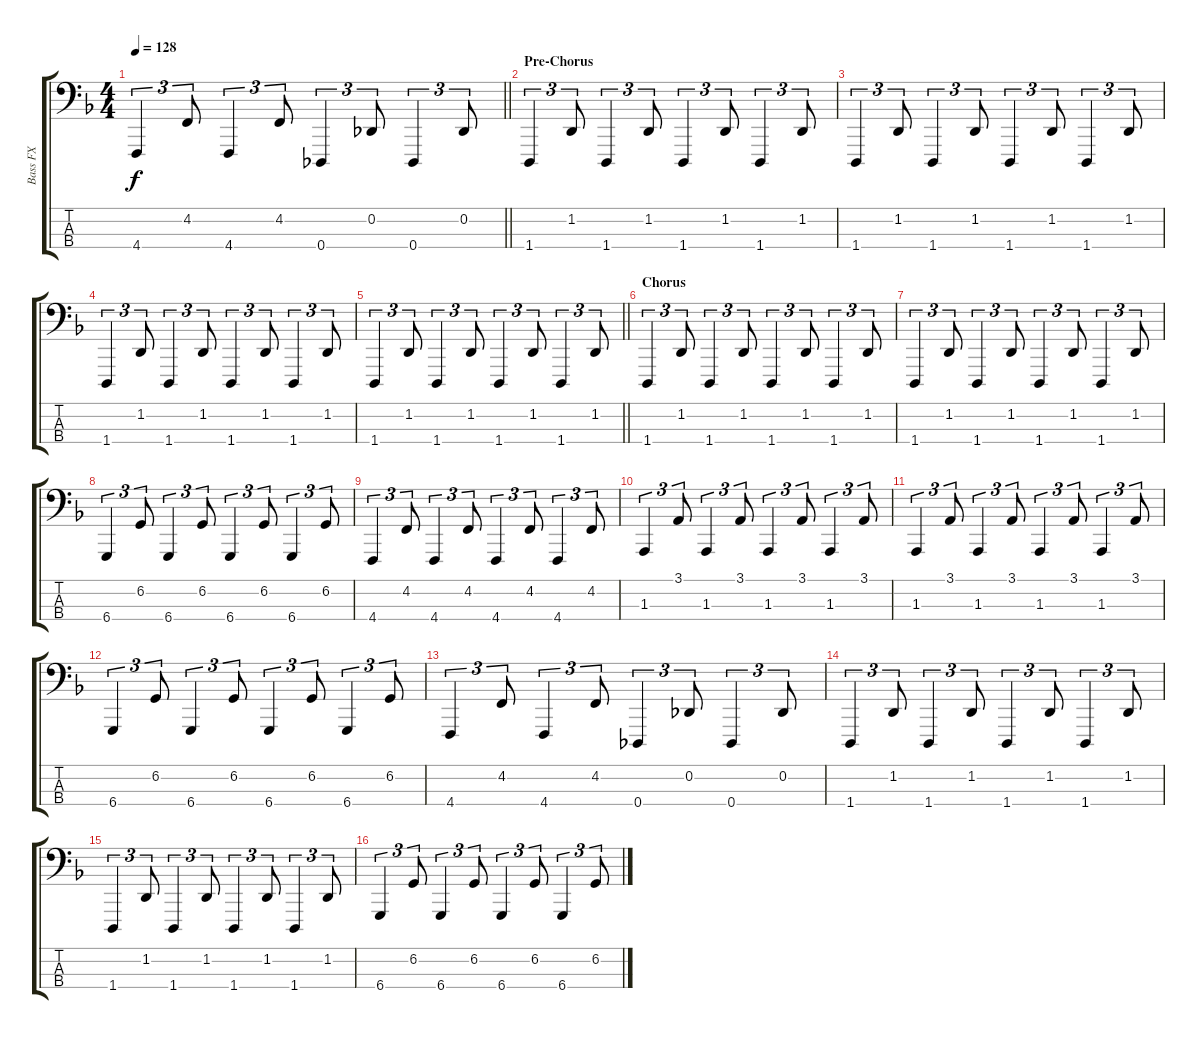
\track ("Bass FX" "Bass FX") {instrument lead2sawtooth}
\staff {score tabs}
\tuning (Gb2 Db2 Ab1 Db1) {hide}
\ts (4 4)
\tempo 128
\clef f4
\barLineRight lightlight
\ks dminor
4.4.4{tu (3 2) dy f} 4.2.8{tu (3 2)} 4.4.4{tu (3 2)} 4.2.8{tu (3 2)} 0.4.4{tu (3 2)} 0.2.8{tu (3 2)} 0.4.4{tu (3 2)} 0.2.8{tu (3 2)} |
\section ("" "Pre-Chorus")
1.4.4{tu (3 2)} 1.2.8{tu (3 2)} 1.4.4{tu (3 2)} 1.2.8{tu (3 2)} 1.4.4{tu (3 2)} 1.2.8{tu (3 2)} 1.4.4{tu (3 2)} 1.2.8{tu (3 2)} |
1.4.4{tu (3 2)} 1.2.8{tu (3 2)} 1.4.4{tu (3 2)} 1.2.8{tu (3 2)} 1.4.4{tu (3 2)} 1.2.8{tu (3 2)} 1.4.4{tu (3 2)} 1.2.8{tu (3 2)} |
1.4.4{tu (3 2)} 1.2.8{tu (3 2)} 1.4.4{tu (3 2)} 1.2.8{tu (3 2)} 1.4.4{tu (3 2)} 1.2.8{tu (3 2)} 1.4.4{tu (3 2)} 1.2.8{tu (3 2)} |
\barLineRight lightlight
1.4.4{tu (3 2)} 1.2.8{tu (3 2)} 1.4.4{tu (3 2)} 1.2.8{tu (3 2)} 1.4.4{tu (3 2)} 1.2.8{tu (3 2)} 1.4.4{tu (3 2)} 1.2.8{tu (3 2)} |
\section ("" "Chorus")
1.4.4{tu (3 2)} 1.2.8{tu (3 2)} 1.4.4{tu (3 2)} 1.2.8{tu (3 2)} 1.4.4{tu (3 2)} 1.2.8{tu (3 2)} 1.4.4{tu (3 2)} 1.2.8{tu (3 2)} |
1.4.4{tu (3 2)} 1.2.8{tu (3 2)} 1.4.4{tu (3 2)} 1.2.8{tu (3 2)} 1.4.4{tu (3 2)} 1.2.8{tu (3 2)} 1.4.4{tu (3 2)} 1.2.8{tu (3 2)} |
6.4.4{tu (3 2)} 6.2.8{tu (3 2)} 6.4.4{tu (3 2)} 6.2.8{tu (3 2)} 6.4.4{tu (3 2)} 6.2.8{tu (3 2)} 6.4.4{tu (3 2)} 6.2.8{tu (3 2)} |
4.4.4{tu (3 2)} 4.2.8{tu (3 2)} 4.4.4{tu (3 2)} 4.2.8{tu (3 2)} 4.4.4{tu (3 2)} 4.2.8{tu (3 2)} 4.4.4{tu (3 2)} 4.2.8{tu (3 2)} |
1.3.4{tu (3 2)} 3.1.8{tu (3 2)} 1.3.4{tu (3 2)} 3.1.8{tu (3 2)} 1.3.4{tu (3 2)} 3.1.8{tu (3 2)} 1.3.4{tu (3 2)} 3.1.8{tu (3 2)} |
1.3.4{tu (3 2)} 3.1.8{tu (3 2)} 1.3.4{tu (3 2)} 3.1.8{tu (3 2)} 1.3.4{tu (3 2)} 3.1.8{tu (3 2)} 1.3.4{tu (3 2)} 3.1.8{tu (3 2)} |
6.4.4{tu (3 2)} 6.2.8{tu (3 2)} 6.4.4{tu (3 2)} 6.2.8{tu (3 2)} 6.4.4{tu (3 2)} 6.2.8{tu (3 2)} 6.4.4{tu (3 2)} 6.2.8{tu (3 2)} |
4.4.4{tu (3 2)} 4.2.8{tu (3 2)} 4.4.4{tu (3 2)} 4.2.8{tu (3 2)} 0.4.4{tu (3 2)} 0.2.8{tu (3 2)} 0.4.4{tu (3 2)} 0.2.8{tu (3 2)} |
1.4.4{tu (3 2)} 1.2.8{tu (3 2)} 1.4.4{tu (3 2)} 1.2.8{tu (3 2)} 1.4.4{tu (3 2)} 1.2.8{tu (3 2)} 1.4.4{tu (3 2)} 1.2.8{tu (3 2)} |
1.4.4{tu (3 2)} 1.2.8{tu (3 2)} 1.4.4{tu (3 2)} 1.2.8{tu (3 2)} 1.4.4{tu (3 2)} 1.2.8{tu (3 2)} 1.4.4{tu (3 2)} 1.2.8{tu (3 2)} |
6.4.4{tu (3 2)} 6.2.8{tu (3 2)} 6.4.4{tu (3 2)} 6.2.8{tu (3 2)} 6.4.4{tu (3 2)} 6.2.8{tu (3 2)} 6.4.4{tu (3 2)} 6.2.8{tu (3 2)}
